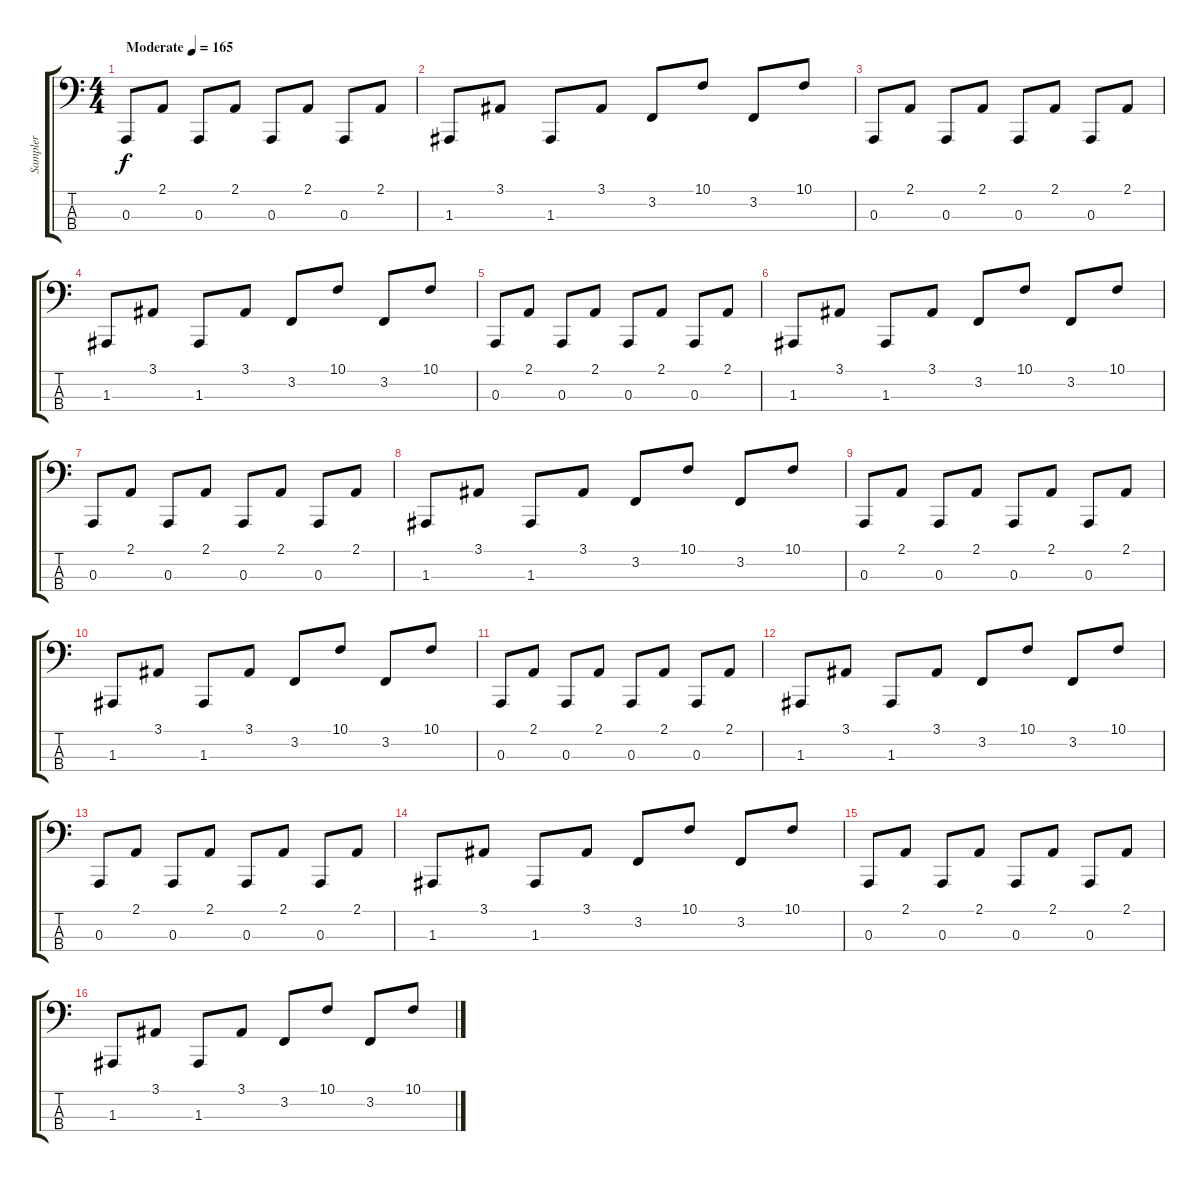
\track ("Sampler" "Sampler") {instrument lead2sawtooth}
\staff {score tabs}
\tuning (G2 D2 A1 E1) {hide}
\ts (4 4)
\tempo (165 "Moderate")
\clef f4
\ks c
0.3.8{dy f instrument lead2sawtooth} 2.1.8 0.3.8 2.1.8 0.3.8 2.1.8 0.3.8 2.1.8 |
1.3.8 3.1.8 1.3.8 3.1.8 3.2.8 10.1.8 3.2.8 10.1.8 |
0.3.8 2.1.8 0.3.8 2.1.8 0.3.8 2.1.8 0.3.8 2.1.8 |
1.3.8 3.1.8 1.3.8 3.1.8 3.2.8 10.1.8 3.2.8 10.1.8 |
0.3.8 2.1.8 0.3.8 2.1.8 0.3.8 2.1.8 0.3.8 2.1.8 |
1.3.8 3.1.8 1.3.8 3.1.8 3.2.8 10.1.8 3.2.8 10.1.8 |
0.3.8 2.1.8 0.3.8 2.1.8 0.3.8 2.1.8 0.3.8 2.1.8 |
1.3.8 3.1.8 1.3.8 3.1.8 3.2.8 10.1.8 3.2.8 10.1.8 |
0.3.8 2.1.8 0.3.8 2.1.8 0.3.8 2.1.8 0.3.8 2.1.8 |
1.3.8 3.1.8 1.3.8 3.1.8 3.2.8 10.1.8 3.2.8 10.1.8 |
0.3.8 2.1.8 0.3.8 2.1.8 0.3.8 2.1.8 0.3.8 2.1.8 |
1.3.8 3.1.8 1.3.8 3.1.8 3.2.8 10.1.8 3.2.8 10.1.8 |
0.3.8 2.1.8 0.3.8 2.1.8 0.3.8 2.1.8 0.3.8 2.1.8 |
1.3.8 3.1.8 1.3.8 3.1.8 3.2.8 10.1.8 3.2.8 10.1.8 |
0.3.8 2.1.8 0.3.8 2.1.8 0.3.8 2.1.8 0.3.8 2.1.8 |
1.3.8 3.1.8 1.3.8 3.1.8 3.2.8 10.1.8 3.2.8 10.1.8
